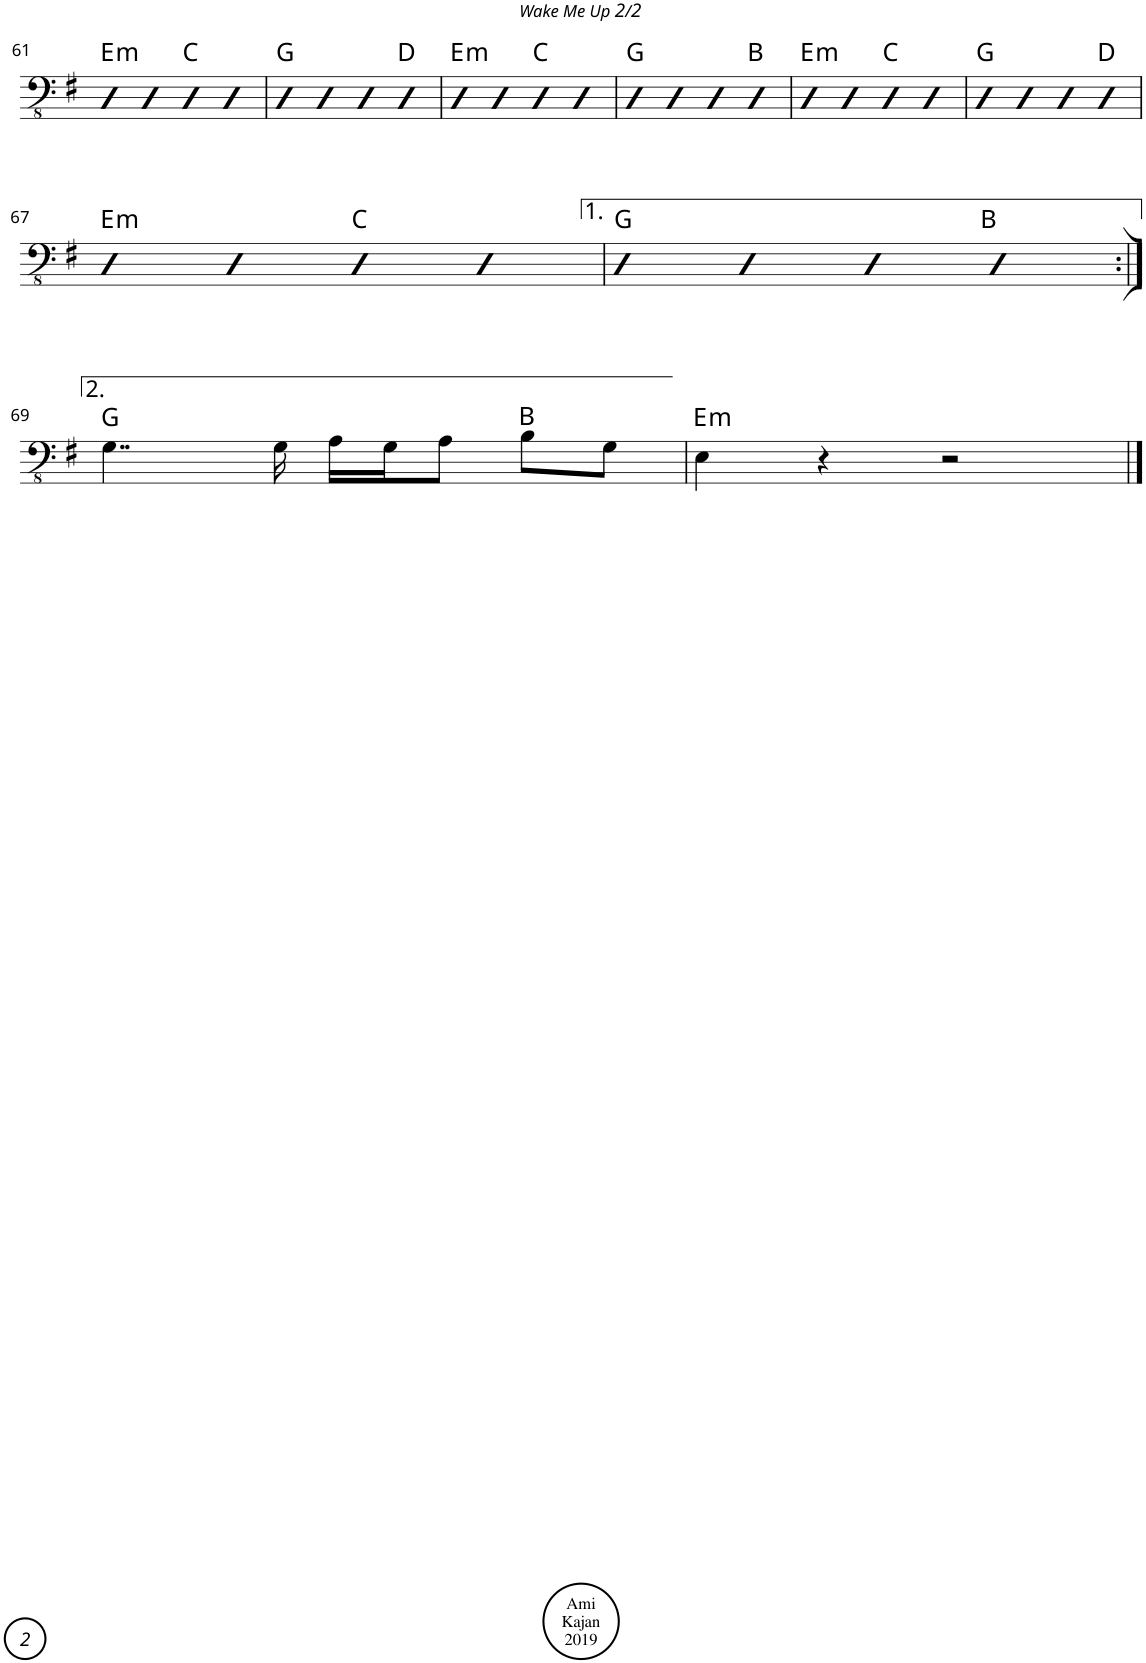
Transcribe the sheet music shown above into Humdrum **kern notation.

**kern	**harte
*part1	*part1
*staff1	*
*I"Piano	*
*I'Pno.	*
!!LO:PB:g=z
*clefFv4	*
*k[f#]	*
*M4/4	*
*met(c)	*
=61	=61
!	!LO:H:kt=m
4GG	E:min
4GG	.
4GG	C:maj
4GG	.
=62	=62
4GG	G:maj
4GG	.
4GG	.
4GG	D:maj
=63	=63
!	!LO:H:kt=m
4GG	E:min
4GG	.
4GG	C:maj
4GG	.
=64	=64
4GG	G:maj
4GG	.
4GG	.
4GG	B:maj
=65	=65
!	!LO:H:kt=m
4GG	E:min
4GG	.
4GG	C:maj
4GG	.
=66	=66
4GG	G:maj
4GG	.
4GG	.
4GG	D:maj
!!LO:LB:g=z
=67	=67
!	!LO:H:kt=m
4GG	E:min
4GG	.
4GG	C:maj
4GG	.
=68	=68
4GG	G:maj
4GG	.
4GG	.
4GG	B:maj
!!LO:LB:g=z
=69:|!	=69:|!
4..GG\	G:maj
16GG\	.
16AA\LL	.
16GG\J	.
8AA\J	.
8BB\L	B:maj
8GG\J	.
=70	=70
!	!LO:H:kt=m
4EE\	E:min
4r	.
2r	.
==	==
*-	*-
